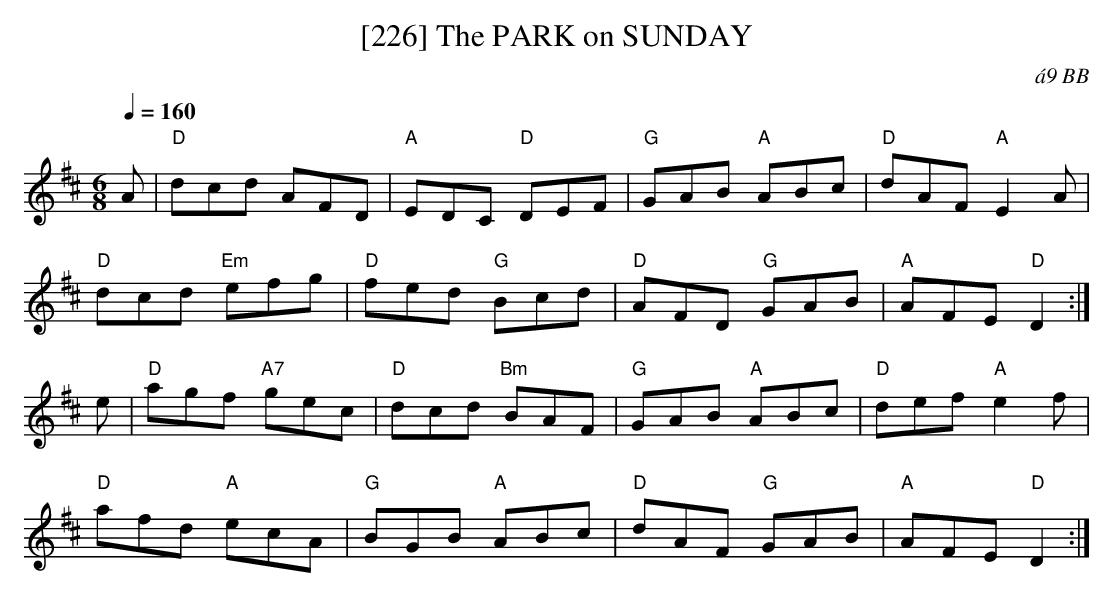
X:1
T:[226] The PARK on SUNDAY
C:\'a9 BB
Q:1/4=160
M:6/8
L:1/8
K:D
A|"D"dcd AFD|"A"EDC "D"DEF|"G"GAB "A"ABc|"D"dAF "A"E2 A|
"D"dcd "Em"efg|"D"fed "G"Bcd|"D"AFD "G"GAB|"A"AFE "D"D2 :|
e|"D"agf "A7"gec|"D"dcd "Bm"BAF|"G"GAB "A"ABc|"D"def "A"e2 f|
"D"afd "A"ecA|"G"BGB "A"ABc|"D"dAF "G"GAB|"A"AFE "D"D2 :|
